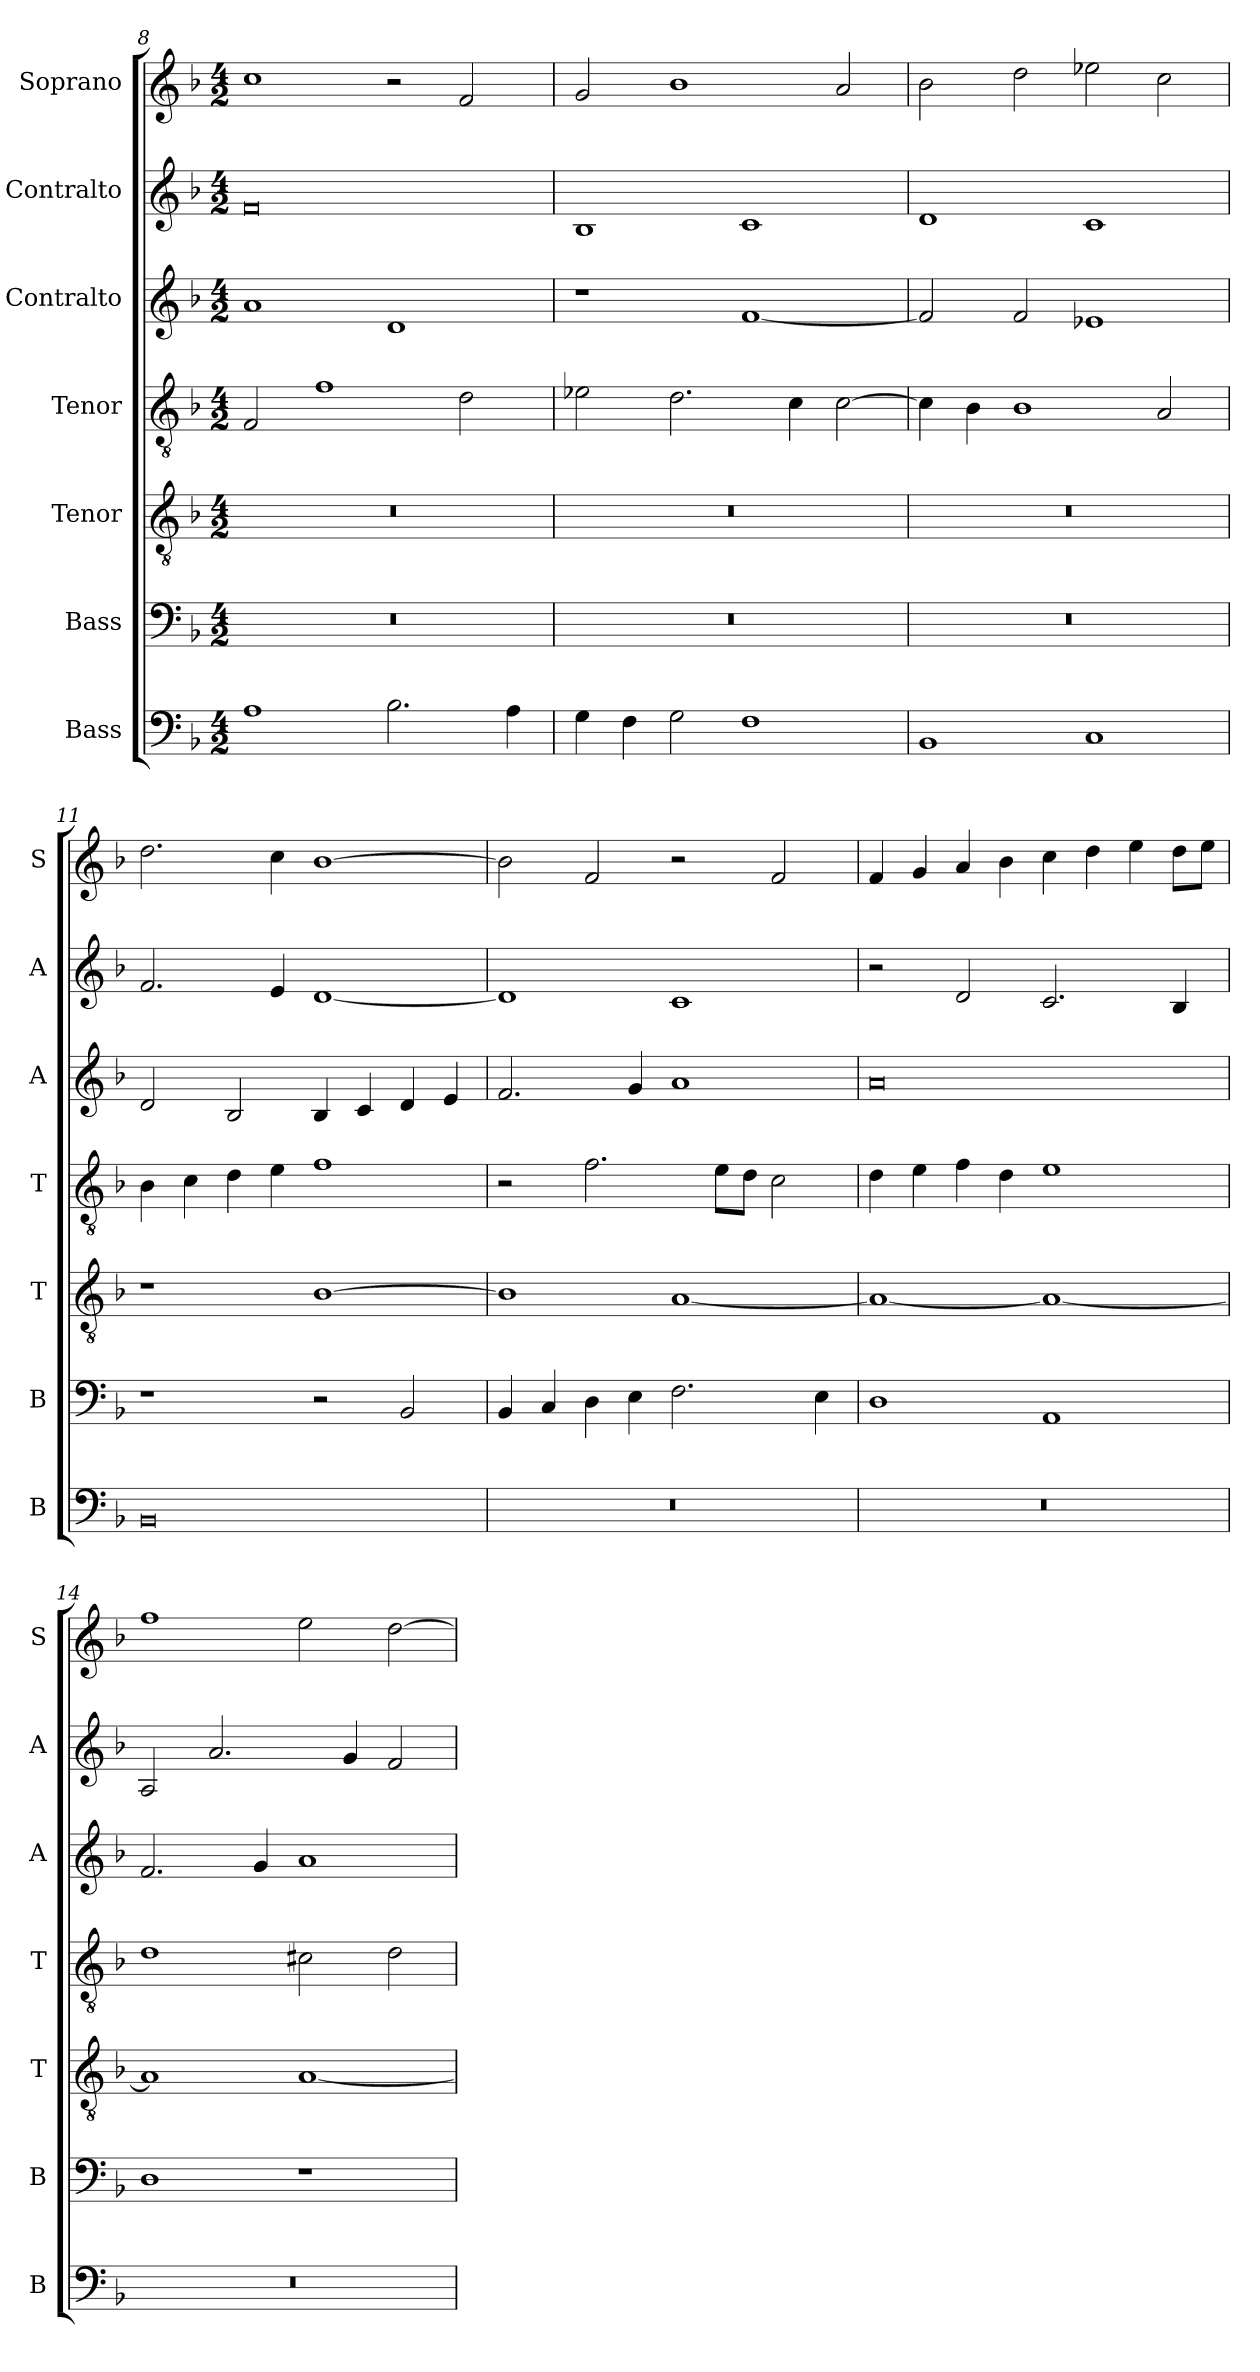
**kern	**kern	**kern	**kern	**kern	**kern	**kern
*part7	*part6	*part5	*part4	*part3	*part2	*part1
*staff7	*staff6	*staff5	*staff4	*staff3	*staff2	*staff1
*I"Bass	*I"Bass	*I"Tenor	*I"Tenor	*I"Contralto	*I"Contralto	*I"Soprano
*I'B	*I'B	*I'T	*I'T	*I'A	*I'A	*I'S
*clefF4	*clefF4	*clefGv2	*clefGv2	*clefG2	*clefG2	*clefG2
*k[b-]	*k[b-]	*k[b-]	*k[b-]	*k[b-]	*k[b-]	*k[b-]
*F:ion	*F:ion	*F:ion	*F:ion	*F:ion	*F:ion	*F:ion
*M4/2	*M4/2	*M4/2	*M4/2	*M4/2	*M4/2	*M4/2
=8	=8	=8	=8	=8	=8	=8
1A	0r	0r	2F	1a	0f	1cc
.	.	.	1f	.	.	.
2.B-	.	.	.	1d	.	2r
.	.	.	2d	.	.	2f
4A	.	.	.	.	.	.
=9	=9	=9	=9	=9	=9	=9
4G	0r	0r	2e-X	1r	1B-	2g
4F	.	.	.	.	.	.
2G	.	.	2.d	.	.	1b-
1F	.	.	.	[1f	1c	.
.	.	.	4c	.	.	.
.	.	.	[2c	.	.	2a
=10	=10	=10	=10	=10	=10	=10
1BB-	0r	0r	4c]	2f]	1d	2b-
.	.	.	4B-	.	.	.
.	.	.	1B-	2f	.	2dd
1C	.	.	.	1e-X	1c	2ee-X
.	.	.	2A	.	.	2cc
=11	=11	=11	=11	=11	=11	=11
0BB-	1r	1r	4B-	2d	2.f	2.dd
.	.	.	4c	.	.	.
.	.	.	4d	2B-	.	.
.	.	.	4e	.	4e	4cc
.	2r	[1B-	1f	4B-	[1d	[1b-
.	.	.	.	4c	.	.
.	2BB-	.	.	4d	.	.
.	.	.	.	4e	.	.
=12	=12	=12	=12	=12	=12	=12
0r	4BB-	1B-]	2r	2.f	1d]	2b-]
.	4C	.	.	.	.	.
.	4D	.	2.f	.	.	2f
.	4E	.	.	4g	.	.
.	2.F	[1A	.	1a	1c	2r
.	.	.	8e\L	.	.	.
.	.	.	8d\J	.	.	.
.	.	.	2c	.	.	2f
.	4E	.	.	.	.	.
=13	=13	=13	=13	=13	=13	=13
0r	1D	1A_	4d	0a	2r	4f
.	.	.	4e	.	.	4g
.	.	.	4f	.	2d	4a
.	.	.	4d	.	.	4b-
.	1AA	1A_	1e	.	2.c	4cc
.	.	.	.	.	.	4dd
.	.	.	.	.	.	4ee
.	.	.	.	.	4B-	8dd\L
.	.	.	.	.	.	8ee\J
=14	=14	=14	=14	=14	=14	=14
0r	1D	1A]	1d	2.f	2A	1ff
.	.	.	.	.	2.a	.
.	.	.	.	4g	.	.
.	1r	[1A	2c#X	1a	.	2ee
.	.	.	.	.	4g	.
.	.	.	2d	.	2f	[2dd
=	=	=	=	=	=	=
*-	*-	*-	*-	*-	*-	*-
